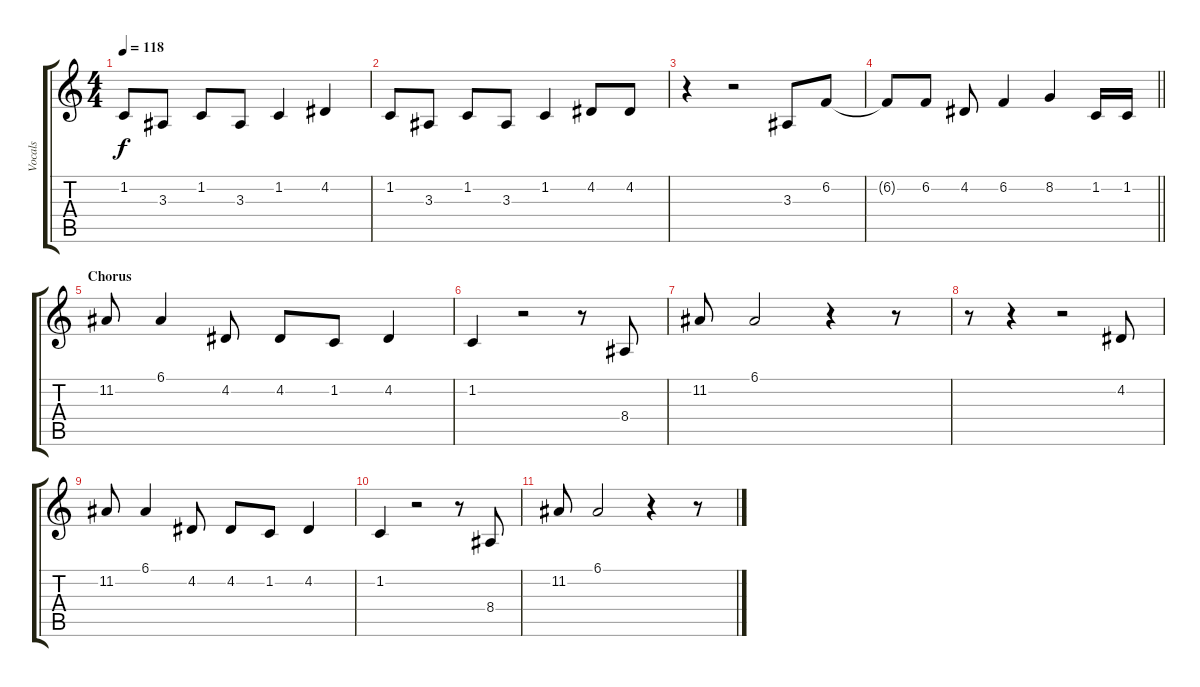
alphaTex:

\track ("Vocals" "Vocals") {instrument sopranosax}
\staff {score tabs}
\tuning (E4 B3 G3 D3 A2 E2) {hide}
\ts (4 4)
\tempo 118
\clef g2
\ks c
1.2.8{dy f} 3.3.8 1.2.8 3.3.8 1.2.4 4.2.4 |
1.2.8 3.3.8 1.2.8 3.3.8 1.2.4 4.2.8 4.2.8 |
r.4 r.2 3.3.8 6.2.8 |
\barLineRight lightlight
6.2{t}.8 6.2.8 4.2.8 6.2.4 8.2.4 1.2.16 1.2.16 |
\section ("" "Chorus")
11.2.8 6.1.4 4.2.8 4.2.8 1.2.8 4.2.4 |
1.2.4 r.2 r.8 8.4.8 |
11.2.8 6.1.2 r.4 r.8 |
r.8 r.4 r.2 4.2.8 |
11.2.8 6.1.4 4.2.8 4.2.8 1.2.8 4.2.4 |
1.2.4 r.2 r.8 8.4.8 |
11.2.8 6.1.2 r.4 r.8
